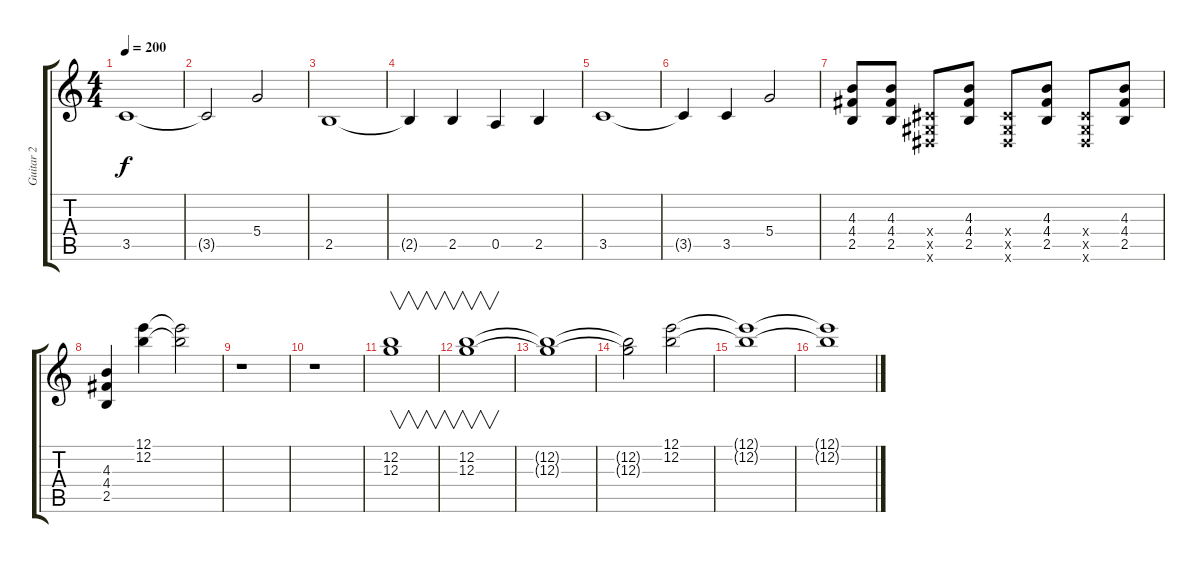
\track ("Guitar 2" "Guitar 2") {instrument distortionguitar}
\staff {score tabs}
\tuning (E4 B3 G3 D3 A2 E2) {hide}
\ts (4 4)
\tempo 200
\clef g2
\ks c
3.5.1{dy f} |
3.5{t}.2 5.4.2 |
2.5.1 |
2.5{t}.4 2.5.4 0.5.4 2.5.4 |
3.5.1 |
3.5{t}.4 3.5.4 5.4.2 |
(4.3 4.4 2.5).8 (4.3 4.4 2.5).8 (-1.4{x} -1.5{x} -1.6{x}).8 (4.3 4.4 2.5).8 (-1.4{x} -1.5{x} -1.6{x}).8 (4.3 4.4 2.5).8 (-1.4{x} -1.5{x} -1.6{x}).8 (4.3 4.4 2.5).8 |
(4.3 4.4 2.5).4 (12.1 12.2).4 (12.1{t} 12.2{t}).2 |
r.1 |
r.1 |
(12.2 12.3).1{v} |
(12.2 12.3).1{v} |
(12.2{t} 12.3{t}).1 |
(12.2{t} 12.3{t}).2 (12.1 12.2).2 |
(12.1{t} 12.2{t}).1 |
(12.1{t} 12.2{t}).1
